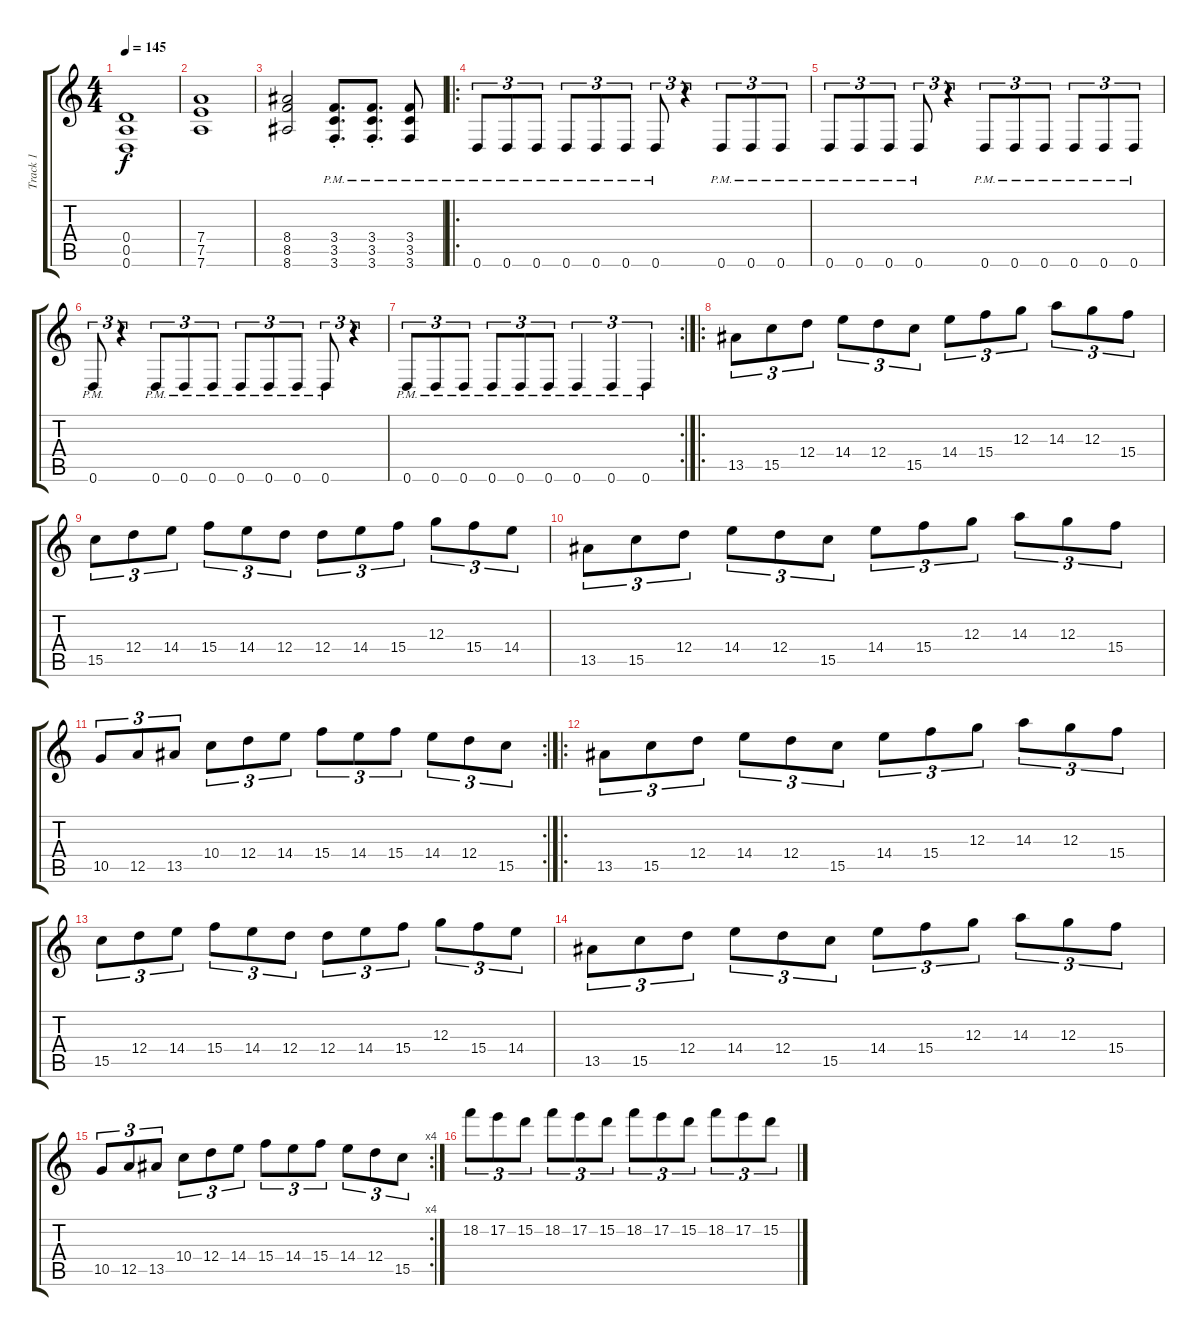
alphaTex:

\track ("Track 1" "Track 1") {instrument overdrivenguitar}
\staff {score tabs}
\tuning (E4 B3 G3 D3 A2 D2) {hide}
\ts (4 4)
\tempo 145
\clef g2
\ks c
(0.4{t} 0.5{t} 0.6{t}).1{dy f} |
(7.4 7.5 7.6).1 |
(8.4 8.5 8.6).2 (3.4 3.5 3.6{pm st}).8{d} (3.4 3.5 3.6{pm st}).8{d} (3.4 3.5 3.6{pm}).8 |
\ro
0.6{pm}.8{tu (3 2)} 0.6{pm}.8{tu (3 2)} 0.6{pm}.8{tu (3 2)} 0.6{pm}.8{tu (3 2)} 0.6{pm}.8{tu (3 2)} 0.6{pm}.8{tu (3 2)} 0.6{pm}.8{tu (3 2)} r.4{tu (3 2)} 0.6{pm}.8{tu (3 2)} 0.6{pm}.8{tu (3 2)} 0.6{pm}.8{tu (3 2)} |
0.6{pm}.8{tu (3 2)} 0.6{pm}.8{tu (3 2)} 0.6{pm}.8{tu (3 2)} 0.6{pm}.8{tu (3 2)} r.4{tu (3 2)} 0.6{pm}.8{tu (3 2)} 0.6{pm}.8{tu (3 2)} 0.6{pm}.8{tu (3 2)} 0.6{pm}.8{tu (3 2)} 0.6{pm}.8{tu (3 2)} 0.6{pm}.8{tu (3 2)} |
0.6{pm}.8{tu (3 2)} r.4{tu (3 2)} 0.6{pm}.8{tu (3 2)} 0.6{pm}.8{tu (3 2)} 0.6{pm}.8{tu (3 2)} 0.6{pm}.8{tu (3 2)} 0.6{pm}.8{tu (3 2)} 0.6{pm}.8{tu (3 2)} 0.6{pm}.8{tu (3 2)} r.4{tu (3 2)} |
\rc 2
0.6{pm}.8{tu (3 2)} 0.6{pm}.8{tu (3 2)} 0.6{pm}.8{tu (3 2)} 0.6{pm}.8{tu (3 2)} 0.6{pm}.8{tu (3 2)} 0.6{pm}.8{tu (3 2)} 0.6{pm}.4{tu (3 2)} 0.6{pm}.4{tu (3 2)} 0.6{pm}.4{tu (3 2)} |
\ro
13.5.8{tu (3 2)} 15.5.8{tu (3 2)} 12.4.8{tu (3 2)} 14.4.8{tu (3 2)} 12.4.8{tu (3 2)} 15.5.8{tu (3 2)} 14.4.8{tu (3 2)} 15.4.8{tu (3 2)} 12.3.8{tu (3 2)} 14.3.8{tu (3 2)} 12.3.8{tu (3 2)} 15.4.8{tu (3 2)} |
15.5.8{tu (3 2)} 12.4.8{tu (3 2)} 14.4.8{tu (3 2)} 15.4.8{tu (3 2)} 14.4.8{tu (3 2)} 12.4.8{tu (3 2)} 12.4.8{tu (3 2)} 14.4.8{tu (3 2)} 15.4.8{tu (3 2)} 12.3.8{tu (3 2)} 15.4.8{tu (3 2)} 14.4.8{tu (3 2)} |
13.5.8{tu (3 2)} 15.5.8{tu (3 2)} 12.4.8{tu (3 2)} 14.4.8{tu (3 2)} 12.4.8{tu (3 2)} 15.5.8{tu (3 2)} 14.4.8{tu (3 2)} 15.4.8{tu (3 2)} 12.3.8{tu (3 2)} 14.3.8{tu (3 2)} 12.3.8{tu (3 2)} 15.4.8{tu (3 2)} |
\rc 2
10.5.8{tu (3 2)} 12.5.8{tu (3 2)} 13.5.8{tu (3 2)} 10.4.8{tu (3 2)} 12.4.8{tu (3 2)} 14.4.8{tu (3 2)} 15.4.8{tu (3 2)} 14.4.8{tu (3 2)} 15.4.8{tu (3 2)} 14.4.8{tu (3 2)} 12.4.8{tu (3 2)} 15.5.8{tu (3 2)} |
\ro
13.5.8{tu (3 2)} 15.5.8{tu (3 2)} 12.4.8{tu (3 2)} 14.4.8{tu (3 2)} 12.4.8{tu (3 2)} 15.5.8{tu (3 2)} 14.4.8{tu (3 2)} 15.4.8{tu (3 2)} 12.3.8{tu (3 2)} 14.3.8{tu (3 2)} 12.3.8{tu (3 2)} 15.4.8{tu (3 2)} |
15.5.8{tu (3 2)} 12.4.8{tu (3 2)} 14.4.8{tu (3 2)} 15.4.8{tu (3 2)} 14.4.8{tu (3 2)} 12.4.8{tu (3 2)} 12.4.8{tu (3 2)} 14.4.8{tu (3 2)} 15.4.8{tu (3 2)} 12.3.8{tu (3 2)} 15.4.8{tu (3 2)} 14.4.8{tu (3 2)} |
13.5.8{tu (3 2)} 15.5.8{tu (3 2)} 12.4.8{tu (3 2)} 14.4.8{tu (3 2)} 12.4.8{tu (3 2)} 15.5.8{tu (3 2)} 14.4.8{tu (3 2)} 15.4.8{tu (3 2)} 12.3.8{tu (3 2)} 14.3.8{tu (3 2)} 12.3.8{tu (3 2)} 15.4.8{tu (3 2)} |
\rc 4
10.5.8{tu (3 2)} 12.5.8{tu (3 2)} 13.5.8{tu (3 2)} 10.4.8{tu (3 2)} 12.4.8{tu (3 2)} 14.4.8{tu (3 2)} 15.4.8{tu (3 2)} 14.4.8{tu (3 2)} 15.4.8{tu (3 2)} 14.4.8{tu (3 2)} 12.4.8{tu (3 2)} 15.5.8{tu (3 2)} |
18.2.8{tu (3 2)} 17.2.8{tu (3 2)} 15.2.8{tu (3 2)} 18.2.8{tu (3 2)} 17.2.8{tu (3 2)} 15.2.8{tu (3 2)} 18.2.8{tu (3 2)} 17.2.8{tu (3 2)} 15.2.8{tu (3 2)} 18.2.8{tu (3 2)} 17.2.8{tu (3 2)} 15.2.8{tu (3 2)}
